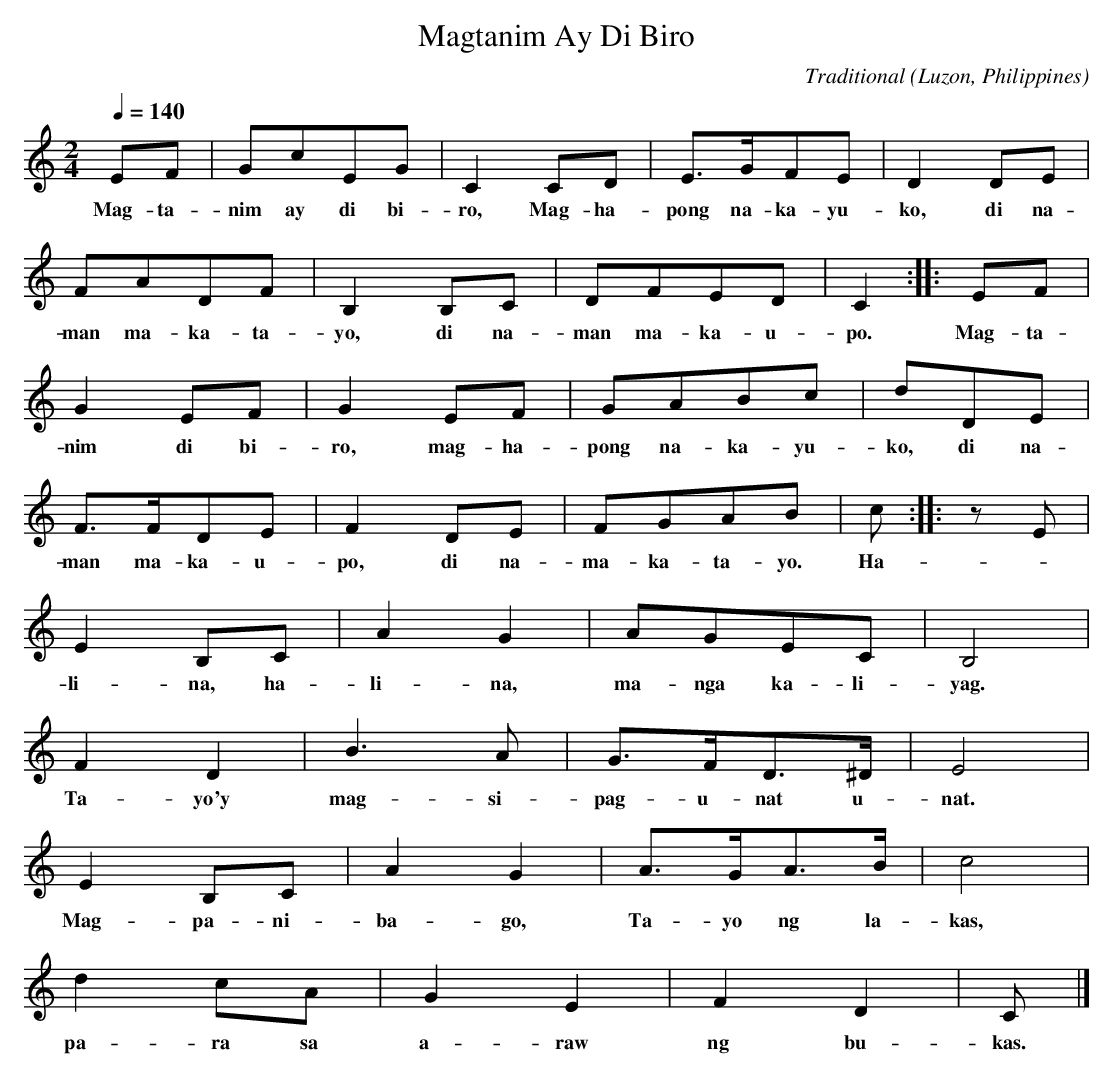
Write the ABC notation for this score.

X:1
T:Magtanim Ay Di Biro
C:Traditional
M:2/4
O:Luzon, Philippines
L:1/16
K:C
Q:1/4=140
E2F2|G2c2E2G2|C4C2D2|E3GF2E2|D4D2E2|
w: Mag-ta-nim ay di bi-ro, Mag-ha-pong na-ka-yu-ko, di na-
F2A2D2F2|B,4B,2C2|D2F2E2D2|C4:||:E2F2|
w: man ma-ka-ta-yo, di na-man ma-ka-u-po. Mag-ta-
G4E2F2|G4E2F2|G2A2B2c2|d2D2E2|
w: nim di bi-ro, mag-ha-pong na-ka-yu-ko, di na-
F3FD2E2|F4D2E2|F2G2A2B2|c2:||:z2E2|
w: man ma-ka-u-po, di na-ma-ka-ta-yo. Ha-
E4B,2C2|A4G4|A2G2E2C2|B,8|
w: li-na, ha-li-na, ma-nga ka-li-yag.
F4D4|B6A2|G3FD3^D|E8|
w: Ta-yo'y mag-si-pag-u-nat u-nat.
E4B,2C2|A4G4|A3GA3B|c8|
w: Mag-pa-ni-ba-go, Ta-yo ng la-kas,
d4c2A2|G4E4|F4D4|C2|]
w: pa-ra sa a-raw ng bu-kas.
